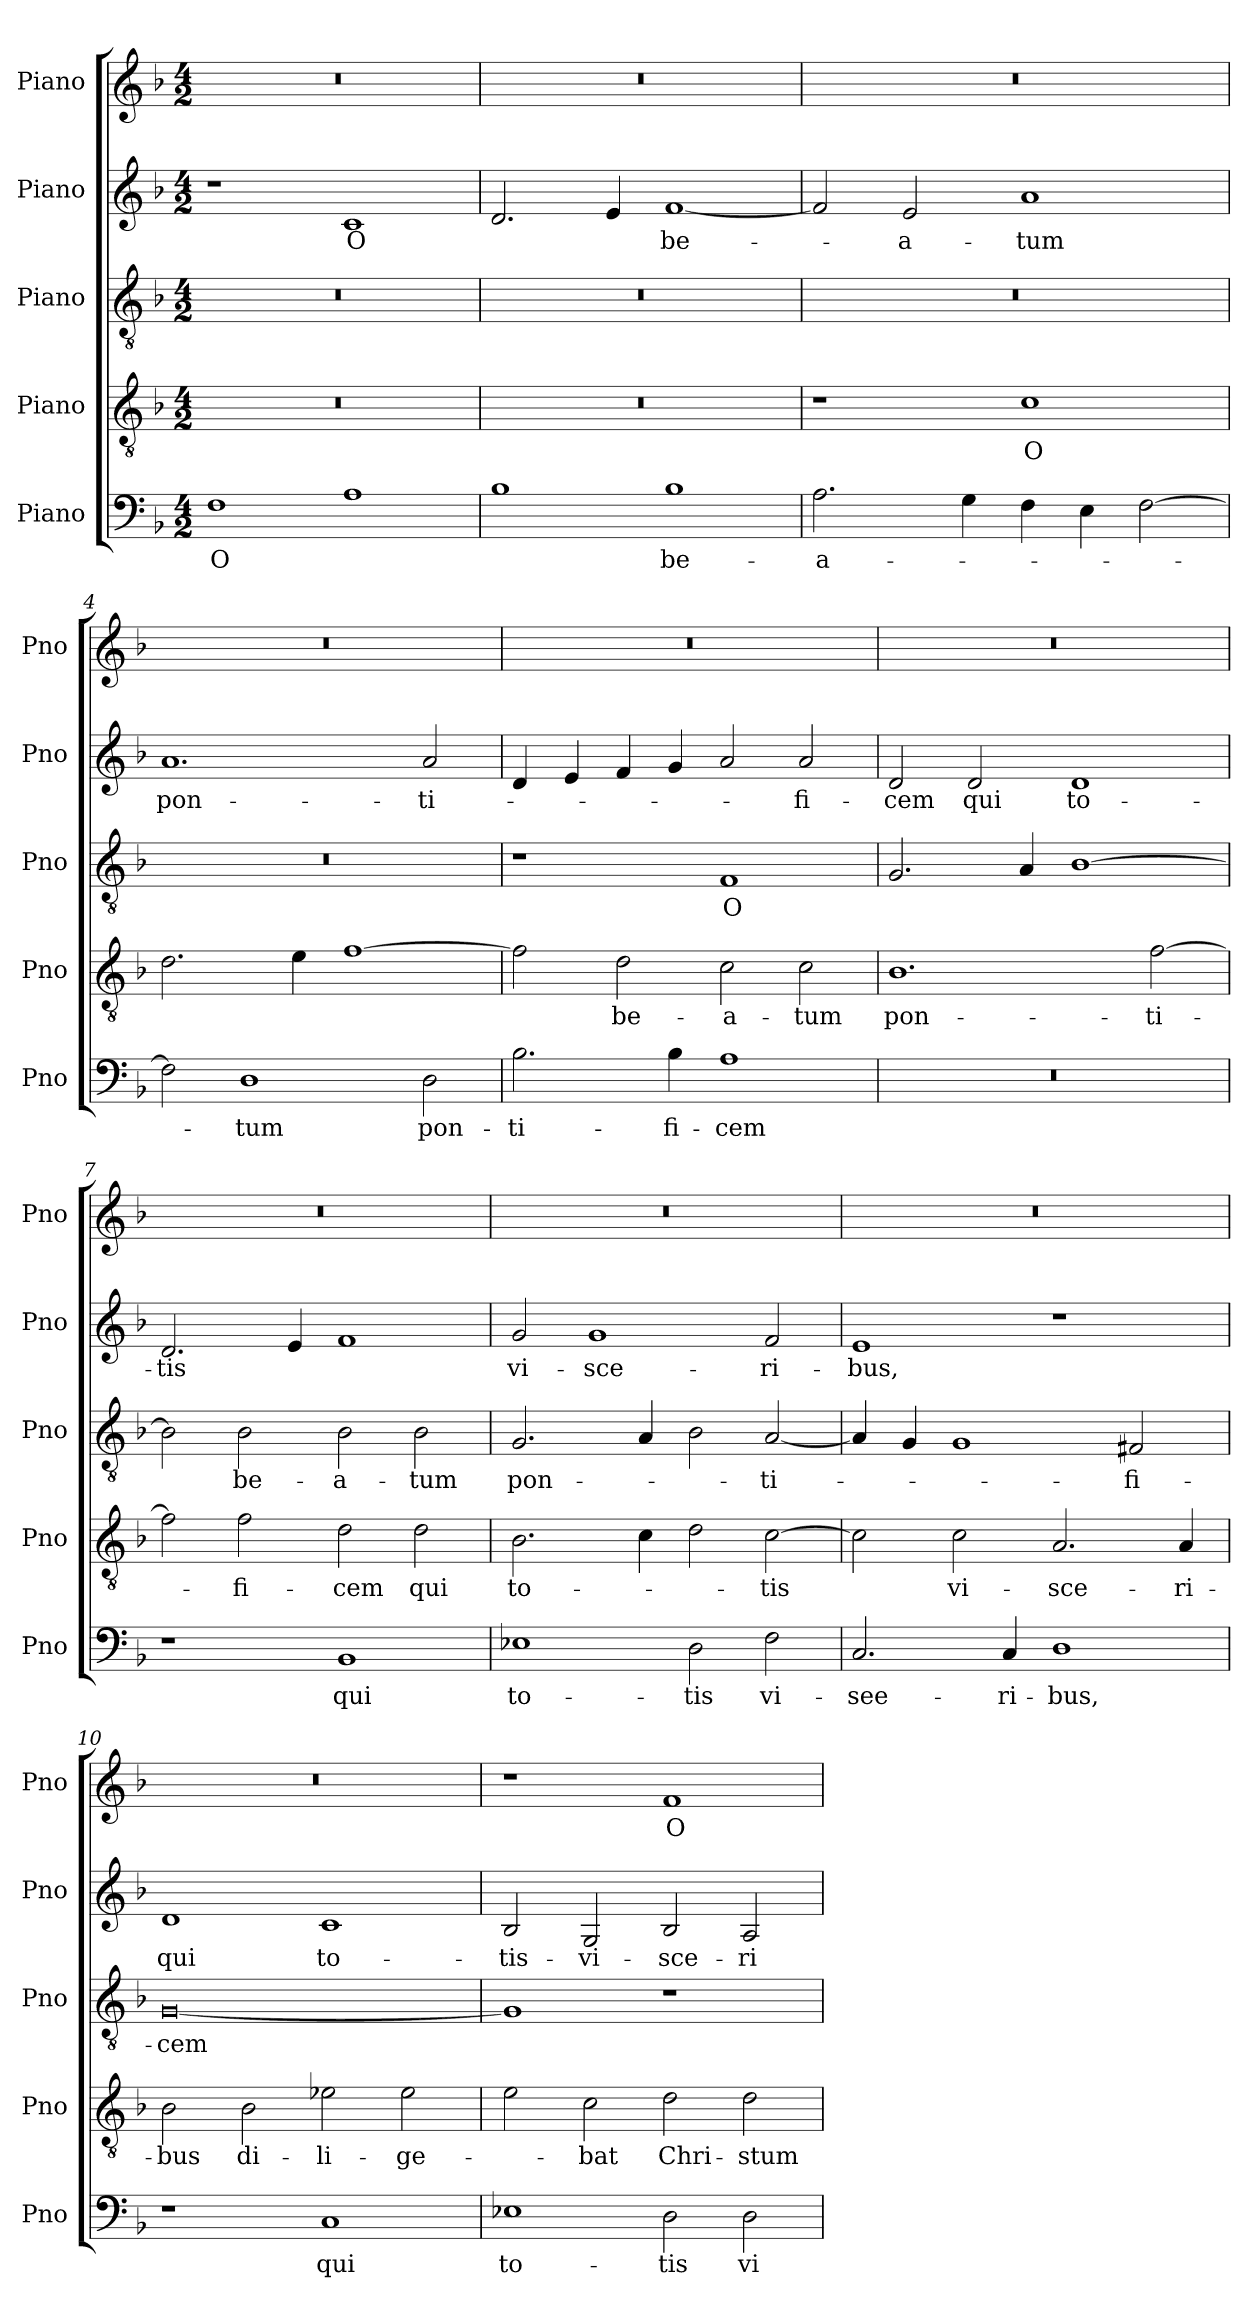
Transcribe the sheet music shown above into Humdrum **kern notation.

**kern	**text	**kern	**text	**kern	**text	**kern	**text	**kern	**text
*part5	*part5	*part4	*part4	*part3	*part3	*part2	*part2	*part1	*part1
*staff5	*staff5	*staff4	*staff4	*staff3	*staff3	*staff2	*staff2	*staff1	*staff1
*I"Piano	*	*I"Piano	*	*I"Piano	*	*I"Piano	*	*I"Piano	*
*I'Pno	*	*I'Pno	*	*I'Pno	*	*I'Pno	*	*I'Pno	*
*clefF4	*	*clefGv2	*	*clefGv2	*	*clefG2	*	*clefG2	*
*k[b-]	*	*k[b-]	*	*k[b-]	*	*k[b-]	*	*k[b-]	*
*M4/2	*	*M4/2	*	*M4/2	*	*M4/2	*	*M4/2	*
=1	=1	=1	=1	=1	=1	=1	=1	=1	=1
1F	O	0r	.	0r	.	1r	.	0r	.
1A	.	.	.	.	.	1c	O	.	.
=2	=2	=2	=2	=2	=2	=2	=2	=2	=2
1B-	.	0r	.	0r	.	2.d/	.	0r	.
.	.	.	.	.	.	4e/	.	.	.
1B-	be­-	.	.	.	.	[1f	be-	.	.
=3	=3	=3	=3	=3	=3	=3	=3	=3	=3
2.A\	-a-	1r	.	0r	.	2f/]	.	0r	.
.	.	.	.	.	.	2e/	a­-	.	.
4G\	.	.	.	.	.	.	.	.	.
4F\	.	1c	O	.	.	1a	-tum	.	.
4E\	.	.	.	.	.	.	.	.	.
[2F\	.	.	.	.	.	.	.	.	.
=4	=4	=4	=4	=4	=4	=4	=4	=4	=4
2F\]	.	2.d\	.	0r	.	1.a	pon-	0r	.
1D	-tum	.	.	.	.	.	.	.	.
.	.	4e\	.	.	.	.	.	.	.
.	.	[1f	.	.	.	.	.	.	.
2D\	pon­-	.	.	.	.	2a/	-ti­-	.	.
=5	=5	=5	=5	=5	=5	=5	=5	=5	=5
2.B-\	-ti­-	2f\]	.	1r	.	4d/	.	0r	.
.	.	.	.	.	.	4e/	.	.	.
.	.	2d\	be­-	.	.	4f/	.	.	.
4B-\	-fi-	.	.	.	.	4g/	.	.	.
1A	-cem	2c\	-a-	1F	O	2a/	.	.	.
.	.	2c\	-tum	.	.	2a/	-fi-	.	.
=6	=6	=6	=6	=6	=6	=6	=6	=6	=6
0r	.	1.B-	pon-	2.G/	.	2d/	-cem	0r	.
.	.	.	.	.	.	2d/	qui	.	.
.	.	.	.	4A/	.	.	.	.	.
.	.	.	.	[1B-	.	1d	to-	.	.
.	.	[2f\	-ti-	.	.	.	.	.	.
=7	=7	=7	=7	=7	=7	=7	=7	=7	=7
1r	.	2f\]	.	2B-\]	.	2.d/	-tis	0r	.
.	.	2f\	-fi-	2B-\	be­-	.	.	.	.
.	.	.	.	.	.	4e/	.	.	.
1BB-	qui	2d\	-cem	2B-\	-a­-	1f	.	.	.
.	.	2d\	qui	2B-\	-tum	.	.	.	.
=8	=8	=8	=8	=8	=8	=8	=8	=8	=8
1E-X	to-	2.B-\	to­-	2.G/	pon-	2g/	vi­-	0r	.
.	.	.	.	.	.	1g	-sce­-	.	.
.	.	4c\	.	4A/	.	.	.	.	.
2D\	-tis	2d\	.	2B-\	.	.	.	.	.
2F\	vi­-	[2c\	-tis	[2A/	-ti-	2f/	-ri­-	.	.
!!LO:LB:g=z
=9	=9	=9	=9	=9	=9	=9	=9	=9	=9
2.C/	-see-	2c\]	.	4A/]	.	1e	-bus,	0r	.
.	.	.	.	4G/	.	.	.	.	.
.	.	2c\	vi-	1G	.	.	.	.	.
4C/	-ri-	.	.	.	.	.	.	.	.
1D	-bus,	2.A/	-sce­-	.	.	1r	.	.	.
.	.	.	.	2F#X/	-fi-	.	.	.	.
.	.	4A/	-ri-	.	.	.	.	.	.
=10	=10	=10	=10	=10	=10	=10	=10	=10	=10
1r	.	2B-\	-bus	[0G	cem	1d	qui	0r	.
.	.	2B-\	di-	.	.	.	.	.	.
1C	qui	2e-X\	-li-	.	.	1c	to­-	.	.
.	.	2e-\	-ge­-	.	.	.	.	.	.
=11	=11	=11	=11	=11	=11	=11	=11	=11	=11
1E-X	to­-	2e\	.	1G]	.	2B-/	-tis-	1r	.
.	.	2c\	-bat	.	.	2G/	-vi-	.	.
2D\	-tis	2d\	Chri-	1r	.	2B-/	-sce­-	1f	O
2D\	vi-	2d\	-stum	.	.	2A/	-ri-	.	.
=	=	=	=	=	=	=	=	=	=
*-	*-	*-	*-	*-	*-	*-	*-	*-	*-
